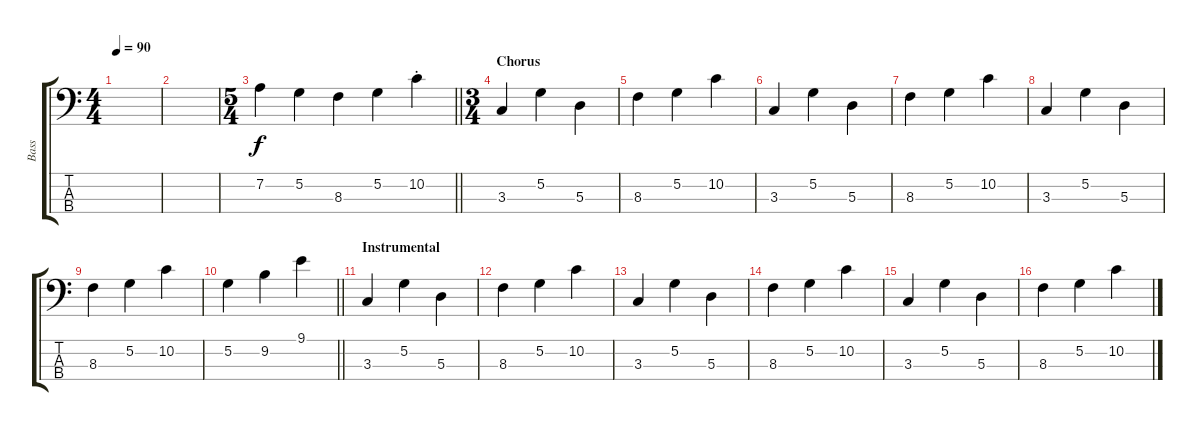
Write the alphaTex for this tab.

\track ("Bass" "Bass") {instrument electricbassfinger}
\staff {score tabs}
\tuning (G2 D2 A1 E1) {hide}
\ts (4 4)
\tempo 90
\clef f4
\ks c
|
|
\ts (5 4)
\barLineRight lightlight
7.2.4 5.2.4 8.3.4 5.2.4 10.2{st}.4 |
\ts (3 4)
\section ("" "Chorus")
3.3.4 5.2.4 5.3.4 |
8.3.4 5.2.4 10.2.4 |
3.3.4 5.2.4 5.3.4 |
8.3.4 5.2.4 10.2.4 |
3.3.4 5.2.4 5.3.4 |
8.3.4 5.2.4 10.2.4 |
\barLineRight lightlight
5.2.4 9.2.4 9.1.4 |
\section ("" "Instrumental")
3.3.4 5.2.4 5.3.4 |
8.3.4 5.2.4 10.2.4 |
3.3.4 5.2.4 5.3.4 |
8.3.4 5.2.4 10.2.4 |
3.3.4 5.2.4 5.3.4 |
8.3.4 5.2.4 10.2.4
